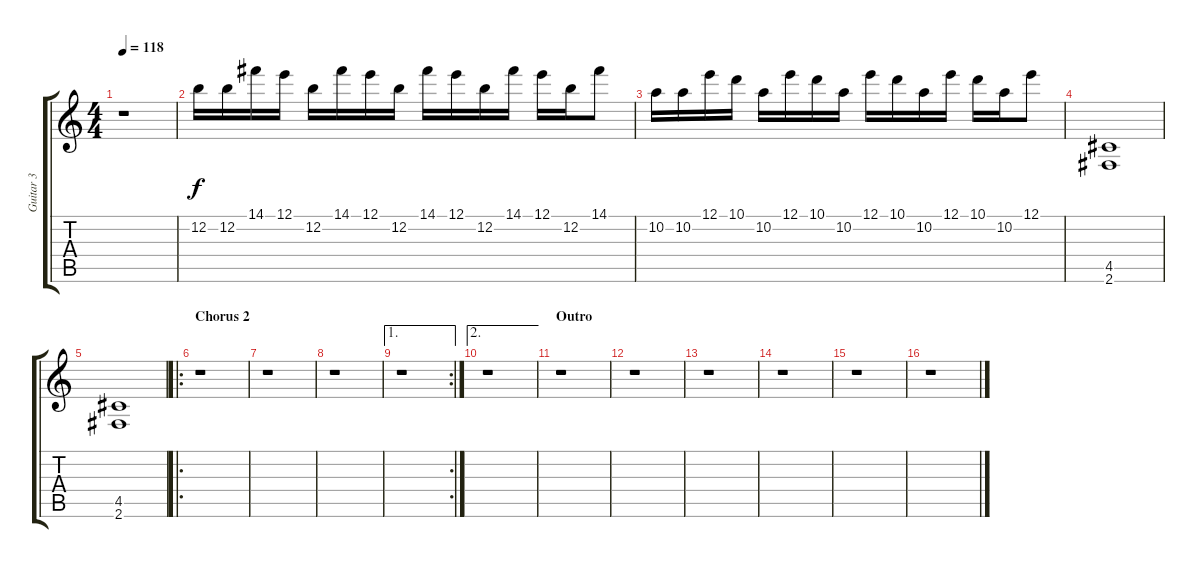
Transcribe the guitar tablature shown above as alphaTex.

\track ("Guitar 3" "Guitar 3") {instrument distortionguitar}
\staff {score tabs}
\tuning (E4 B3 G3 D3 A2 E2) {hide}
\ts (4 4)
\tempo 118
\clef g2
\ks c
r.1{dy f} |
12.2.16{volume 8} 12.2.16 14.1.16 12.1.16 12.2.16 14.1.16 12.1.16 12.2.16 14.1.16 12.1.16 12.2.16 14.1.16 12.1.16 12.2.16 14.1.8 |
10.2.16 10.2.16 12.1.16 10.1.16 10.2.16 12.1.16 10.1.16 10.2.16 12.1.16 10.1.16 10.2.16 12.1.16 10.1.16 10.2.16 12.1.8 |
(4.5 2.6).1 |
(4.5 2.6).1 |
\ro
\section ("" "Chorus 2")
r.1 |
r.1 |
r.1 |
\ae 1
\rc 2
r.1 |
\ae 2
r.1 |
\section ("" "Outro")
r.1 |
r.1 |
r.1 |
r.1 |
r.1 |
r.1
